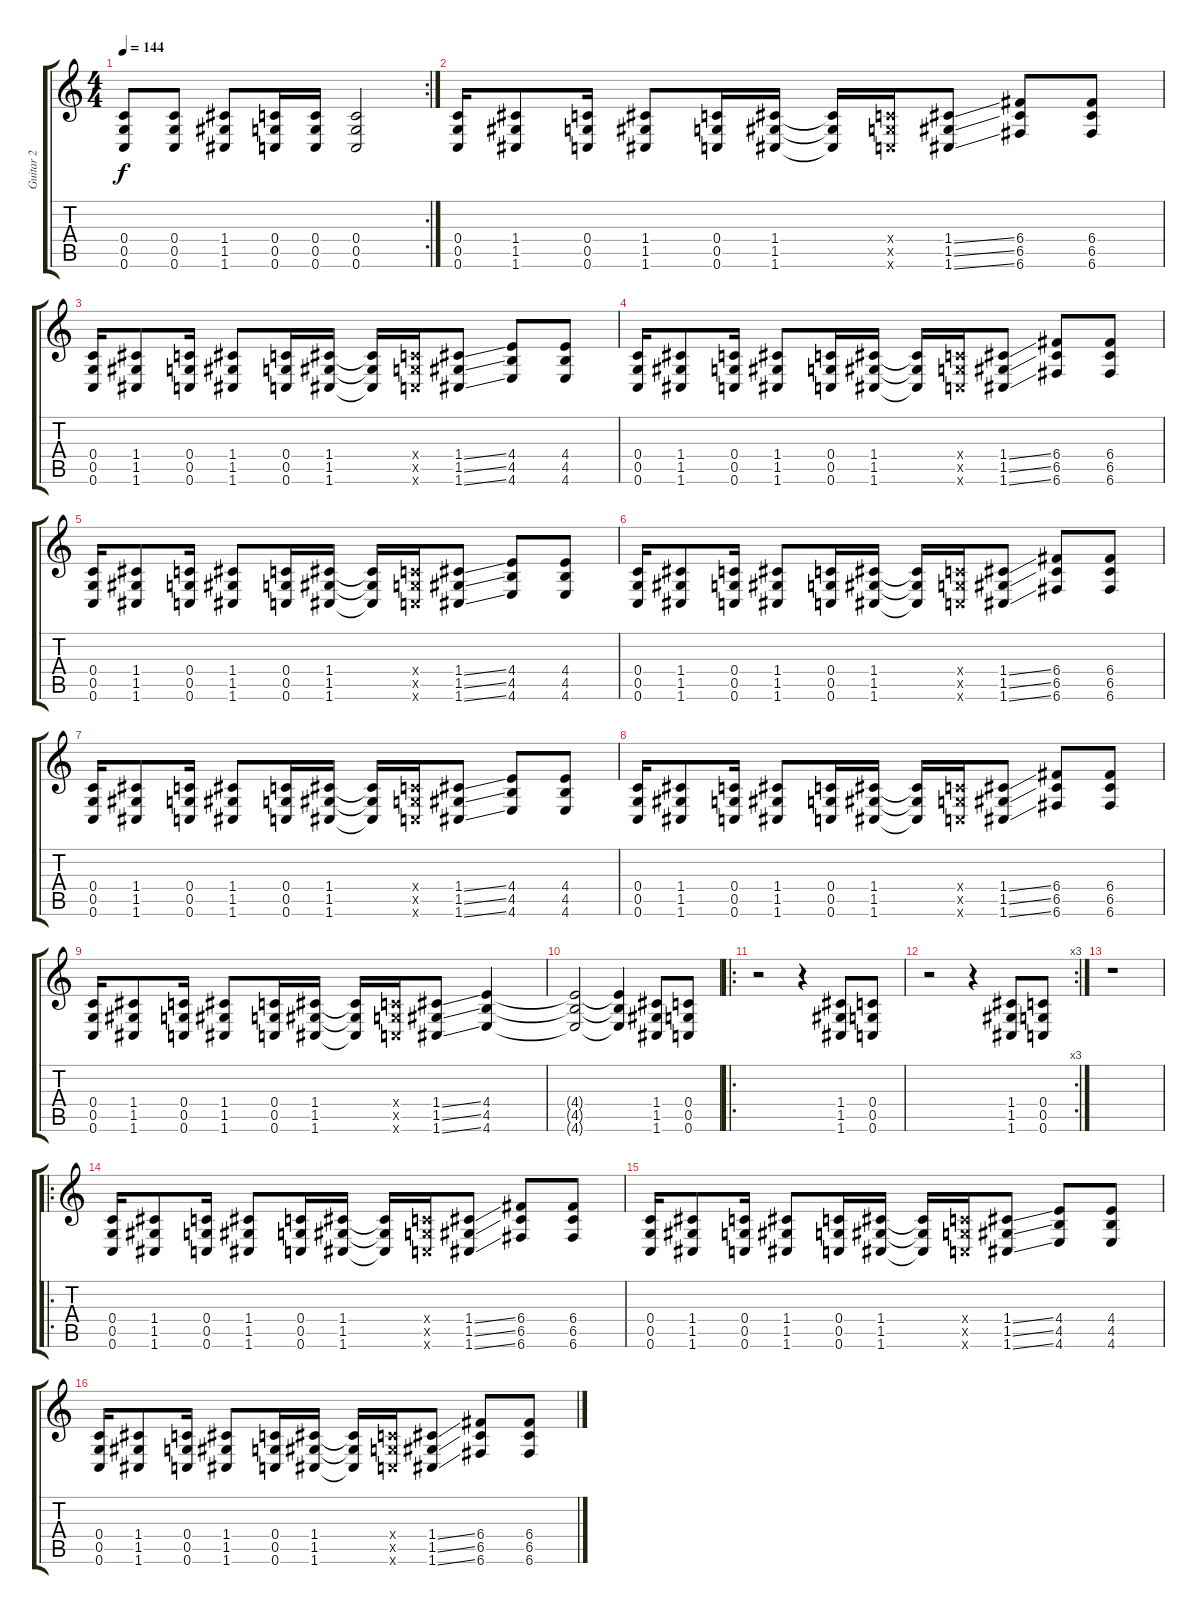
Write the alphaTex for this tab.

\track ("Guitar 2" "Guitar 2") {instrument overdrivenguitar}
\staff {score tabs}
\tuning (D4 A3 F3 C3 G2 C2) {hide}
\rc 2
\ts (4 4)
\tempo 144
\clef g2
\ks c
(0.4 0.5 0.6).8{dy f} (0.4 0.5 0.6).8 (1.4 1.5 1.6).8 (0.4 0.5 0.6).16 (0.4 0.5 0.6).16 (0.4 0.5 0.6).2 |
(0.4 0.5 0.6).16 (1.4 1.5 1.6).8 (0.4 0.5 0.6).16 (1.4 1.5 1.6).8 (0.4 0.5 0.6).16 (1.4 1.5 1.6).16 (1.4{t} 1.5{t} 1.6{t}).16 (0.4{x} 0.5{x} 0.6{x}).16 (1.4{ss} 1.5{ss} 1.6{ss}).8 (6.4 6.5 6.6).8 (6.4 6.5 6.6).8 |
(0.4 0.5 0.6).16 (1.4 1.5 1.6).8 (0.4 0.5 0.6).16 (1.4 1.5 1.6).8 (0.4 0.5 0.6).16 (1.4 1.5 1.6).16 (1.4{t} 1.5{t} 1.6{t}).16 (0.4{x} 0.5{x} 0.6{x}).16 (1.4{ss} 1.5{ss} 1.6{ss}).8 (4.4 4.5 4.6).8 (4.4 4.5 4.6).8 |
(0.4 0.5 0.6).16 (1.4 1.5 1.6).8 (0.4 0.5 0.6).16 (1.4 1.5 1.6).8 (0.4 0.5 0.6).16 (1.4 1.5 1.6).16 (1.4{t} 1.5{t} 1.6{t}).16 (0.4{x} 0.5{x} 0.6{x}).16 (1.4{ss} 1.5{ss} 1.6{ss}).8 (6.4 6.5 6.6).8 (6.4 6.5 6.6).8 |
(0.4 0.5 0.6).16 (1.4 1.5 1.6).8 (0.4 0.5 0.6).16 (1.4 1.5 1.6).8 (0.4 0.5 0.6).16 (1.4 1.5 1.6).16 (1.4{t} 1.5{t} 1.6{t}).16 (0.4{x} 0.5{x} 0.6{x}).16 (1.4{ss} 1.5{ss} 1.6{ss}).8 (4.4 4.5 4.6).8 (4.4 4.5 4.6).8 |
(0.4 0.5 0.6).16 (1.4 1.5 1.6).8 (0.4 0.5 0.6).16 (1.4 1.5 1.6).8 (0.4 0.5 0.6).16 (1.4 1.5 1.6).16 (1.4{t} 1.5{t} 1.6{t}).16 (0.4{x} 0.5{x} 0.6{x}).16 (1.4{ss} 1.5{ss} 1.6{ss}).8 (6.4 6.5 6.6).8 (6.4 6.5 6.6).8 |
(0.4 0.5 0.6).16 (1.4 1.5 1.6).8 (0.4 0.5 0.6).16 (1.4 1.5 1.6).8 (0.4 0.5 0.6).16 (1.4 1.5 1.6).16 (1.4{t} 1.5{t} 1.6{t}).16 (0.4{x} 0.5{x} 0.6{x}).16 (1.4{ss} 1.5{ss} 1.6{ss}).8 (4.4 4.5 4.6).8 (4.4 4.5 4.6).8 |
(0.4 0.5 0.6).16 (1.4 1.5 1.6).8 (0.4 0.5 0.6).16 (1.4 1.5 1.6).8 (0.4 0.5 0.6).16 (1.4 1.5 1.6).16 (1.4{t} 1.5{t} 1.6{t}).16 (0.4{x} 0.5{x} 0.6{x}).16 (1.4{ss} 1.5{ss} 1.6{ss}).8 (6.4 6.5 6.6).8 (6.4 6.5 6.6).8 |
(0.4 0.5 0.6).16 (1.4 1.5 1.6).8 (0.4 0.5 0.6).16 (1.4 1.5 1.6).8 (0.4 0.5 0.6).16 (1.4 1.5 1.6).16 (1.4{t} 1.5{t} 1.6{t}).16 (0.4{x} 0.5{x} 0.6{x}).16 (1.4{ss} 1.5{ss} 1.6{ss}).8 (4.4 4.5 4.6).4 |
(4.4{t} 4.5{t} 4.6{t}).2 (4.4{t} 4.5{t} 4.6{t}).4 (1.4 1.5 1.6).8 (0.4 0.5 0.6).8 |
\ro
r.2 r.4 (1.4 1.5 1.6).8 (0.4 0.5 0.6).8 |
\rc 3
r.2 r.4 (1.4 1.5 1.6).8 (0.4 0.5 0.6).8 |
r.1 |
\ro
(0.4 0.5 0.6).16 (1.4 1.5 1.6).8 (0.4 0.5 0.6).16 (1.4 1.5 1.6).8 (0.4 0.5 0.6).16 (1.4 1.5 1.6).16 (1.4{t} 1.5{t} 1.6{t}).16 (0.4{x} 0.5{x} 0.6{x}).16 (1.4{ss} 1.5{ss} 1.6{ss}).8 (6.4 6.5 6.6).8 (6.4 6.5 6.6).8 |
(0.4 0.5 0.6).16 (1.4 1.5 1.6).8 (0.4 0.5 0.6).16 (1.4 1.5 1.6).8 (0.4 0.5 0.6).16 (1.4 1.5 1.6).16 (1.4{t} 1.5{t} 1.6{t}).16 (0.4{x} 0.5{x} 0.6{x}).16 (1.4{ss} 1.5{ss} 1.6{ss}).8 (4.4 4.5 4.6).8 (4.4 4.5 4.6).8 |
(0.4 0.5 0.6).16 (1.4 1.5 1.6).8 (0.4 0.5 0.6).16 (1.4 1.5 1.6).8 (0.4 0.5 0.6).16 (1.4 1.5 1.6).16 (1.4{t} 1.5{t} 1.6{t}).16 (0.4{x} 0.5{x} 0.6{x}).16 (1.4{ss} 1.5{ss} 1.6{ss}).8 (6.4 6.5 6.6).8 (6.4 6.5 6.6).8
